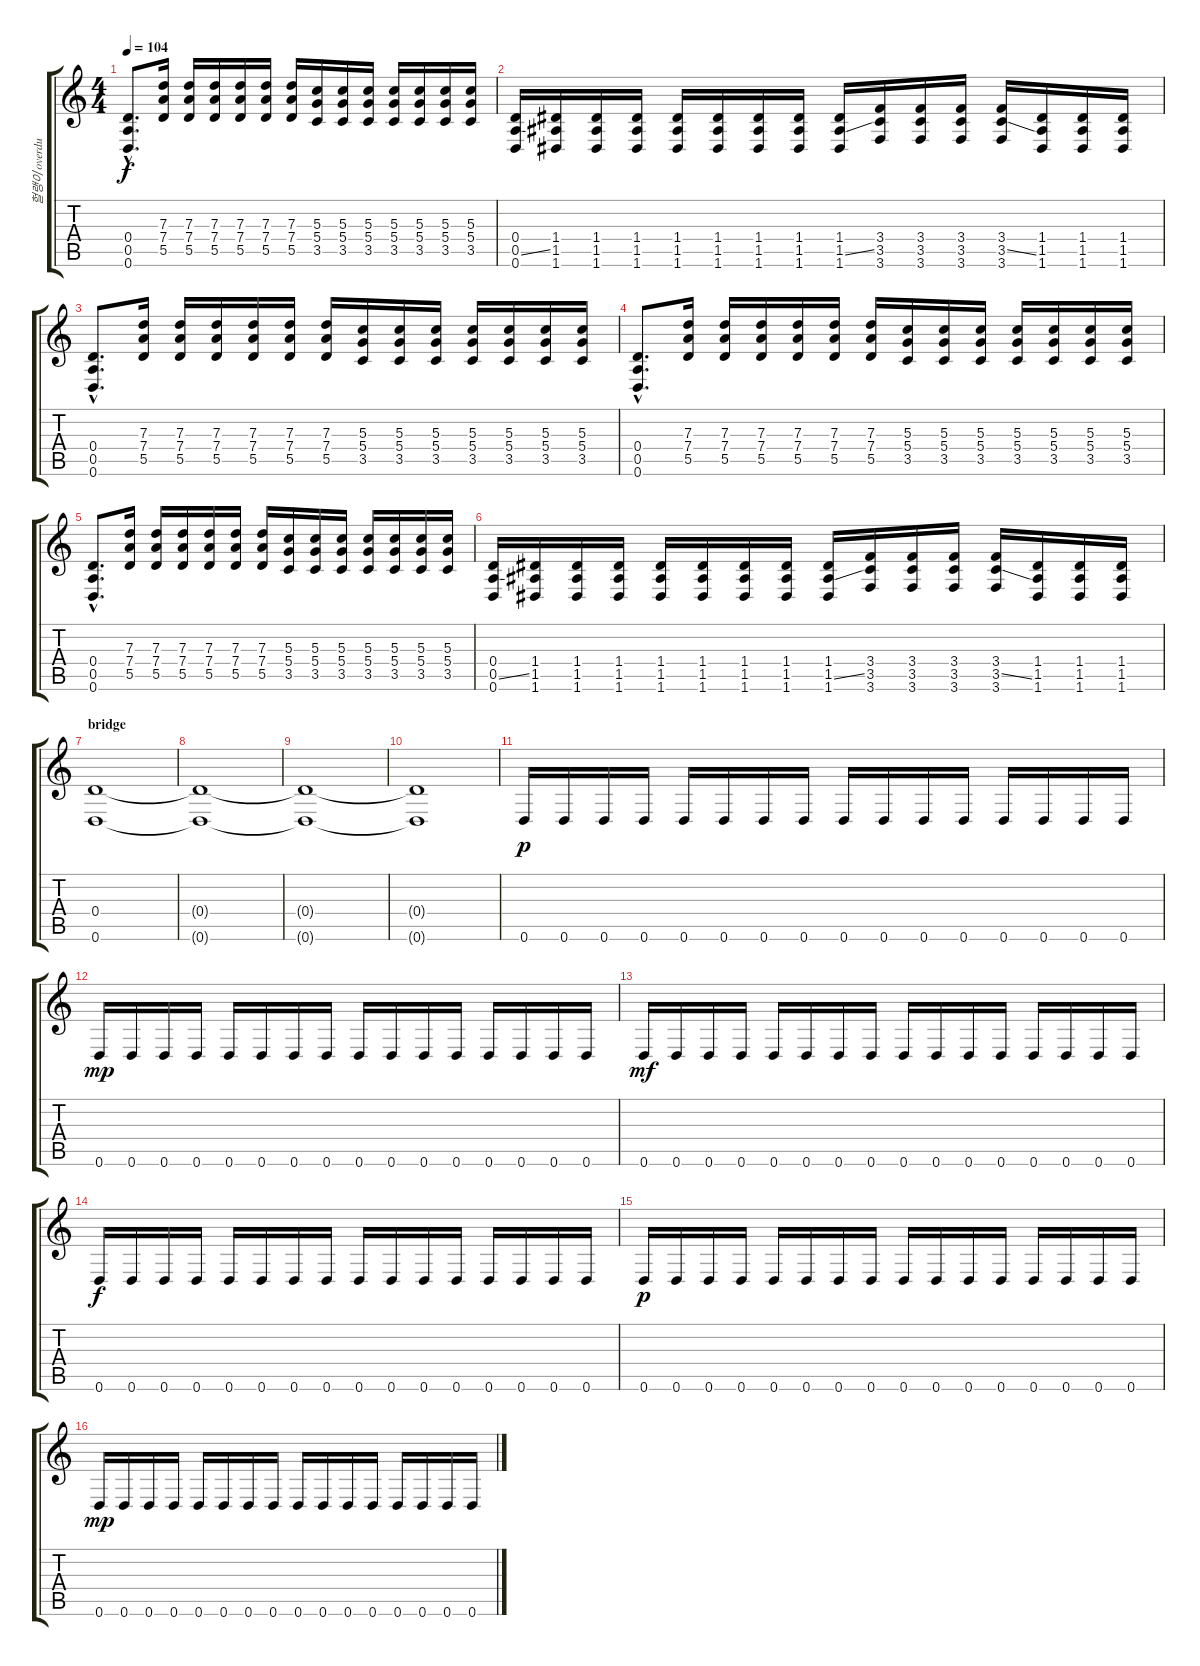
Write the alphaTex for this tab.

\track ("헐랭이 overdub" "헐랭이 overdu") {instrument distortionguitar}
\staff {score tabs}
\tuning (E4 B3 G3 D3 A2 D2) {hide}
\ts (4 4)
\tempo 104
\clef g2
\ks c
(0.4{hac} 0.5{hac} 0.6{hac}).8{d dy f} (7.3 7.4 5.5).16 (7.3 7.4 5.5).16 (7.3 7.4 5.5).16 (7.3 7.4 5.5).16 (7.3 7.4 5.5).16 (7.3 7.4 5.5).16 (5.3 5.4 3.5).16 (5.3 5.4 3.5).16 (5.3 5.4 3.5).16 (5.3 5.4 3.5).16 (5.3 5.4 3.5).16 (5.3 5.4 3.5).16 (5.3 5.4 3.5).16 |
(0.4 0.5{ss} 0.6).16 (1.4 1.5 1.6).16 (1.4 1.5 1.6).16 (1.4 1.5 1.6).16 (1.4 1.5 1.6).16 (1.4 1.5 1.6).16 (1.4 1.5 1.6).16 (1.4 1.5 1.6).16 (1.4 1.5{ss} 1.6).16 (3.4 3.5 3.6).16 (3.4 3.5 3.6).16 (3.4 3.5 3.6).16 (3.4 3.5{ss} 3.6).16 (1.4 1.5 1.6).16 (1.4 1.5 1.6).16 (1.4 1.5 1.6).16 |
(0.4{hac} 0.5{hac} 0.6{hac}).8{d} (7.3 7.4 5.5).16 (7.3 7.4 5.5).16 (7.3 7.4 5.5).16 (7.3 7.4 5.5).16 (7.3 7.4 5.5).16 (7.3 7.4 5.5).16 (5.3 5.4 3.5).16 (5.3 5.4 3.5).16 (5.3 5.4 3.5).16 (5.3 5.4 3.5).16 (5.3 5.4 3.5).16 (5.3 5.4 3.5).16 (5.3 5.4 3.5).16 |
(0.4{hac} 0.5{hac} 0.6{hac}).8{d} (7.3 7.4 5.5).16 (7.3 7.4 5.5).16 (7.3 7.4 5.5).16 (7.3 7.4 5.5).16 (7.3 7.4 5.5).16 (7.3 7.4 5.5).16 (5.3 5.4 3.5).16 (5.3 5.4 3.5).16 (5.3 5.4 3.5).16 (5.3 5.4 3.5).16 (5.3 5.4 3.5).16 (5.3 5.4 3.5).16 (5.3 5.4 3.5).16 |
(0.4{hac} 0.5{hac} 0.6{hac}).8{d} (7.3 7.4 5.5).16 (7.3 7.4 5.5).16 (7.3 7.4 5.5).16 (7.3 7.4 5.5).16 (7.3 7.4 5.5).16 (7.3 7.4 5.5).16 (5.3 5.4 3.5).16 (5.3 5.4 3.5).16 (5.3 5.4 3.5).16 (5.3 5.4 3.5).16 (5.3 5.4 3.5).16 (5.3 5.4 3.5).16 (5.3 5.4 3.5).16 |
(0.4 0.5{ss} 0.6).16 (1.4 1.5 1.6).16 (1.4 1.5 1.6).16 (1.4 1.5 1.6).16 (1.4 1.5 1.6).16 (1.4 1.5 1.6).16 (1.4 1.5 1.6).16 (1.4 1.5 1.6).16 (1.4 1.5{ss} 1.6).16 (3.4 3.5 3.6).16 (3.4 3.5 3.6).16 (3.4 3.5 3.6).16 (3.4 3.5{ss} 3.6).16 (1.4 1.5 1.6).16 (1.4 1.5 1.6).16 (1.4 1.5 1.6).16 |
\section ("" "bridge")
(0.4 0.6).1{volume 7} |
(0.4{t} 0.6{t}).1 |
(0.4{t} 0.6{t}).1 |
(0.4{t} 0.6{t}).1 |
0.6.16{dy p volume 10} 0.6.16 0.6.16 0.6.16 0.6.16 0.6.16 0.6.16 0.6.16 0.6.16 0.6.16 0.6.16 0.6.16 0.6.16 0.6.16 0.6.16 0.6.16 |
0.6.16{dy mp} 0.6.16 0.6.16 0.6.16 0.6.16 0.6.16 0.6.16 0.6.16 0.6.16 0.6.16 0.6.16 0.6.16 0.6.16 0.6.16 0.6.16 0.6.16 |
0.6.16{dy mf} 0.6.16 0.6.16 0.6.16 0.6.16 0.6.16 0.6.16 0.6.16 0.6.16 0.6.16 0.6.16 0.6.16 0.6.16 0.6.16 0.6.16 0.6.16 |
0.6.16{dy f} 0.6.16 0.6.16 0.6.16 0.6.16 0.6.16 0.6.16 0.6.16 0.6.16 0.6.16 0.6.16 0.6.16 0.6.16 0.6.16 0.6.16 0.6.16 |
0.6.16{dy p volume 10} 0.6.16 0.6.16 0.6.16 0.6.16 0.6.16 0.6.16 0.6.16 0.6.16 0.6.16 0.6.16 0.6.16 0.6.16 0.6.16 0.6.16 0.6.16 |
0.6.16{dy mp} 0.6.16 0.6.16 0.6.16 0.6.16 0.6.16 0.6.16 0.6.16 0.6.16 0.6.16 0.6.16 0.6.16 0.6.16 0.6.16 0.6.16 0.6.16
